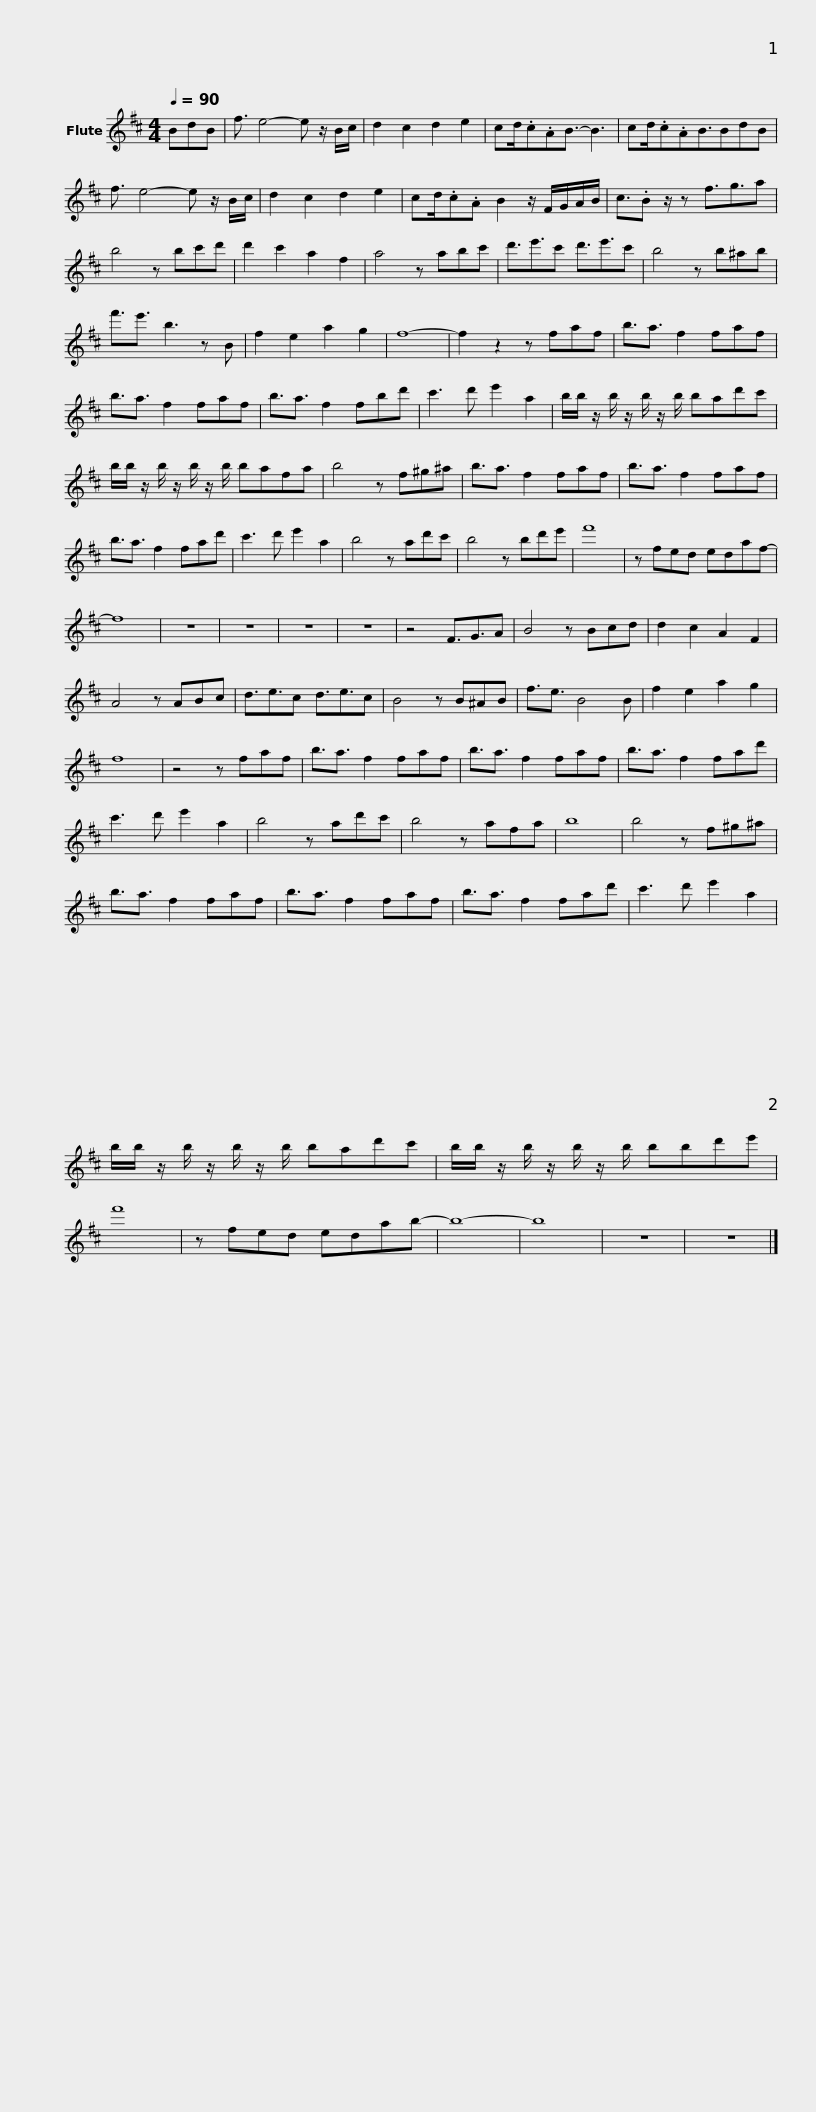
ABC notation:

X:1
L:1/8
Q:1/4=90
M:4/4
I:linebreak $
K:D
V:1 treble
V:1
 BdB | f3/2 e4- e z/ B/c/ | d2 c2 d2 e2 | cd/.c.AB3/2- B3 | cd/.c.AB3/2BdB | %5
 f3/2 e4- e z/ B/c/ | d2 c2 d2 e2 |$ cd/.c.A B2 z/ F/G/A/B/ | c3/2.B z/ z f3/2g3/2a | b4 z bc'd' | %10
 d'2 c'2 a2 f2 | a4 z abc' | d'3/2e'3/2c' d'3/2e'3/2c' |$ b4 z b^ab | f'3/2e'3/2 b3 z B | %15
 f2 e2 a2 g2 | f8- | f2 z2 z faf | b3/2a3/2 f2 faf | b3/2a3/2 f2 faf |$ %20
 b3/2a3/2 f2 fbd' | c'3 d' e'2 a2 | b/b/ z/ b/ z/ b/ z/ b/ bad'c' | b/b/ z/ b/ z/ b/ z/ b/ bafa | b4 z f^g^a |$ %25
 b3/2a3/2 f2 faf | b3/2a3/2 f2 faf | b3/2a3/2 f2 fad' | c'3 d' e'2 a2 | b4 z ad'c' | %30
 b4 z bd'e' | f'8 |$ z fed edaf- | f8 | z8 | %35
 z8 | z8 | z8 | z4 F3/2G3/2A | B4 z Bcd | %40
 d2 c2 A2 F2 | A4 z ABc |$ d3/2e3/2c d3/2e3/2c | B4 z B^AB | f3/2e3/2 B4 B | %45
 f2 e2 a2 g2 | f8 | z4 z faf | b3/2a3/2 f2 faf | b3/2a3/2 f2 faf |$ %50
 b3/2a3/2 f2 fad' | c'3 d' e'2 a2 | b4 z ad'c' | b4 z afa | b8 | %55
 b4 z f^g^a | b3/2a3/2 f2 faf |$ b3/2a3/2 f2 faf | b3/2a3/2 f2 fad' | c'3 d' e'2 a2 | %60
 b/b/ z/ b/ z/ b/ z/ b/ bad'c' |$ b/b/ z/ b/ z/ b/ z/ b/ bbd'e' | f'8 | z fed edab- | b8- | %65
 b8 | z8 | z8 |] %68
